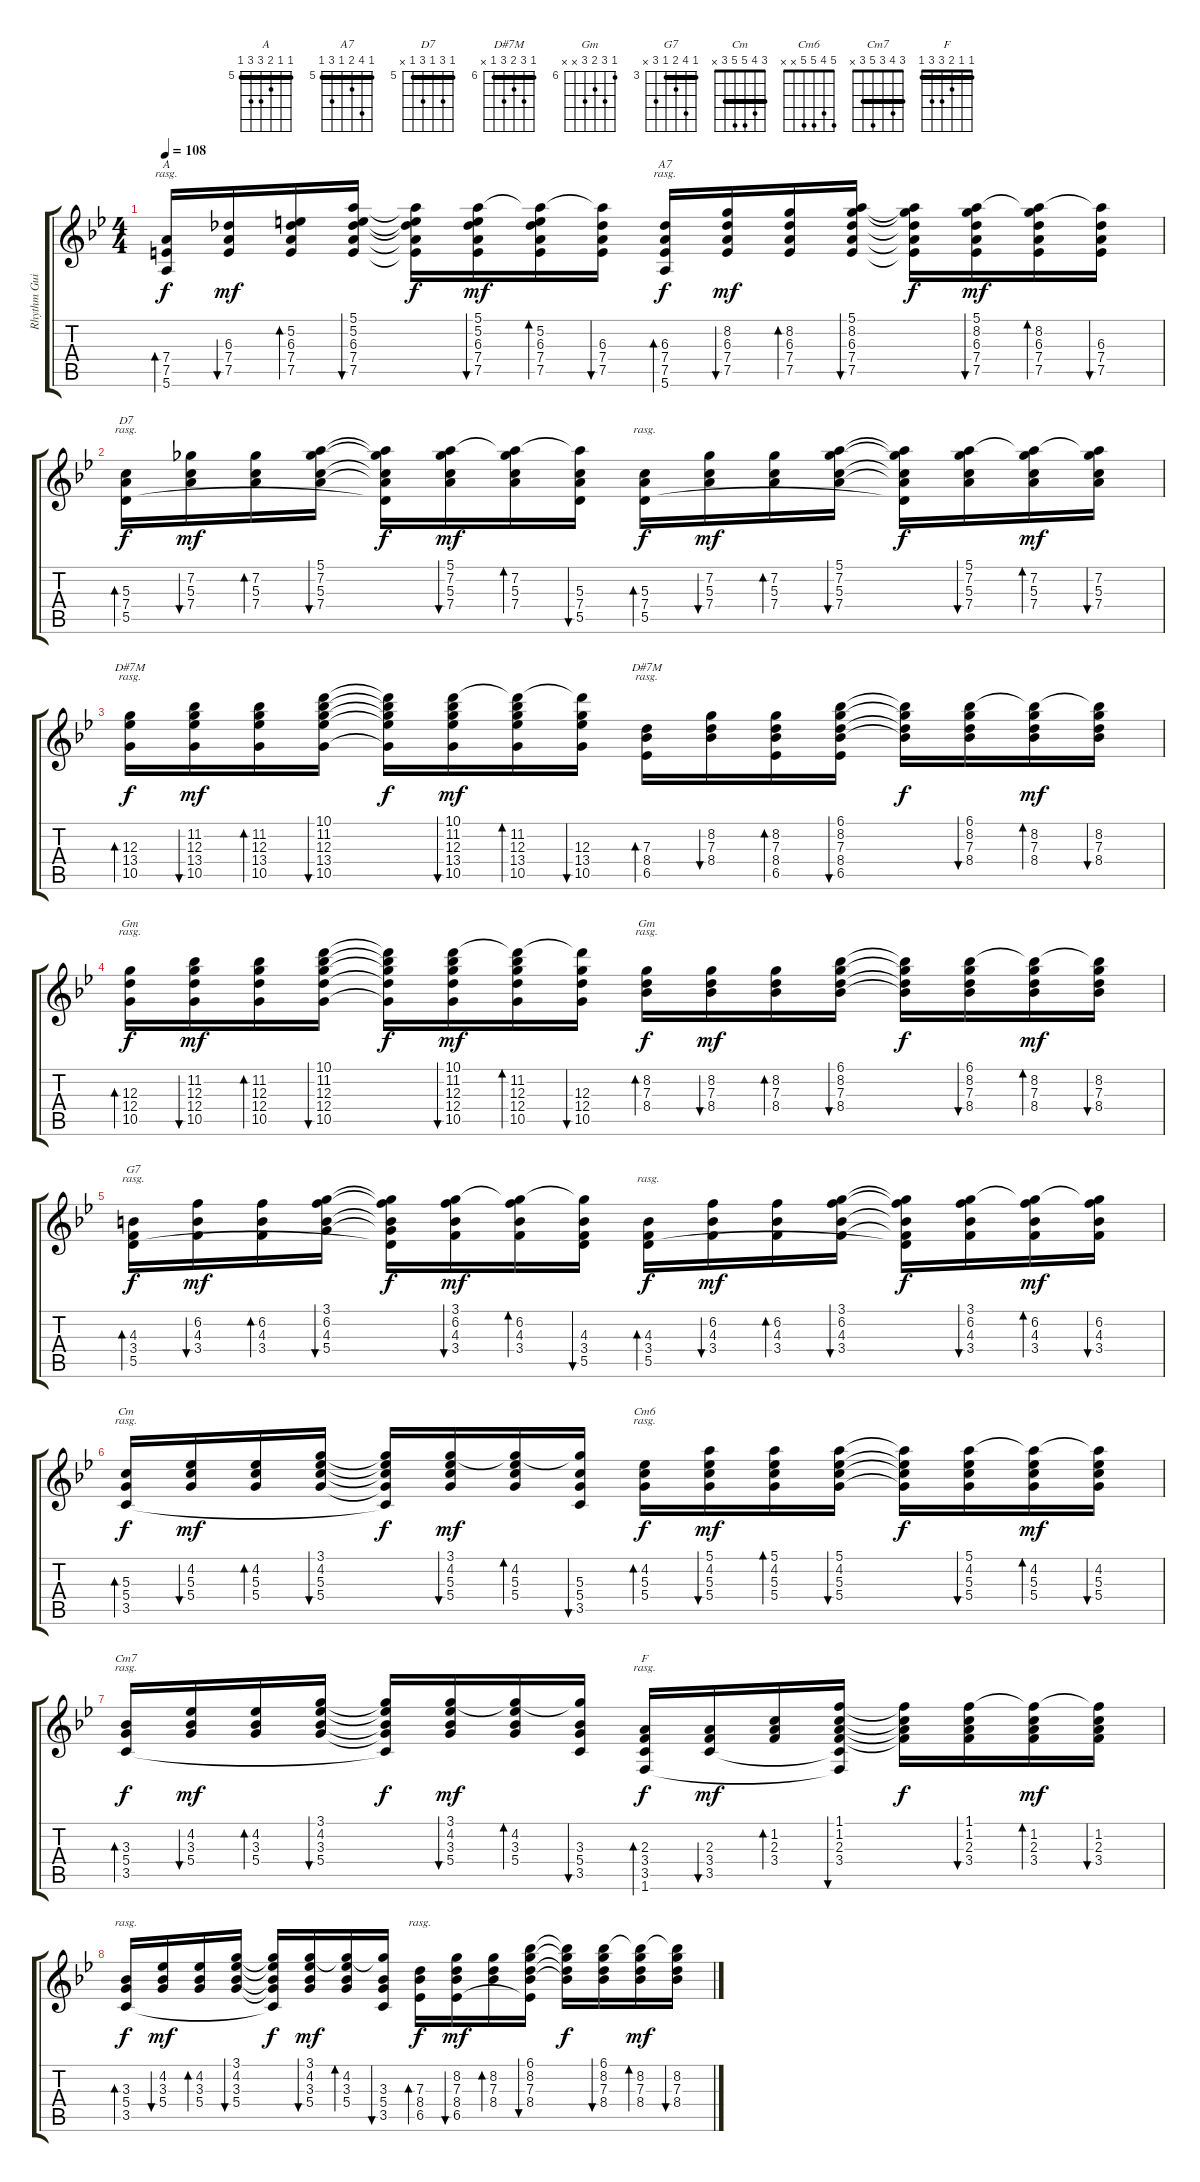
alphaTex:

\track ("Rhythm Guitar 1" "Rhythm Gui") {instrument acousticguitarnylon}
\staff {score tabs}
\tuning (E4 B3 G3 D3 A2 E2) {hide}
\chord ("A" 5 5 6 7 7 5) {firstfret 5 barre 5}
\chord ("A7" 5 8 6 5 7 5) {firstfret 5 barre 5}
\chord ("D7" 5 7 5 7 5 x) {firstfret 5 barre 5}
\chord ("D#7M" 10 11 12 13 10 x) {firstfret 10 barre 10}
\chord ("D#7M" 6 8 7 8 6 x) {firstfret 6 barre 6}
\chord ("Gm" 10 11 12 12 10 x) {firstfret 10 barre 10}
\chord ("Gm" 6 8 7 8 x x) {firstfret 6}
\chord ("G7" 3 6 4 3 5 x) {firstfret 3 barre 3}
\chord ("Cm" 3 4 5 5 3 x) {barre 3}
\chord ("Cm6" 5 4 5 5 x x)
\chord ("Cm7" 3 4 3 5 3 x) {barre 3}
\chord ("F" 1 1 2 3 3 1) {barre 1}
\ts (4 4)
\tempo 108
\clef g2
\ks gminor
(7.4 7.5 5.6).16{bd 120 ch "A" rasg ii dy f} (6.3 7.4 7.5).16{bu 30 dy mf} (5.2 6.3 7.4 7.5).16{bd 30} (5.1 5.2 6.3 7.4 7.5).16{bu 60} (5.1{t} 5.2{t} 6.3{t} 7.4{t} 7.5{t}).16{dy f} (5.1 5.2 6.3 7.4 7.5).16{bu 120 dy mf} (5.1{t} 5.2 6.3 7.4 7.5).16{bd 120} (5.1{t} 6.3 7.4 7.5).16{bu 120} (6.3 7.4 7.5 5.6).16{bd 120 ch "A7" rasg ii dy f} (8.2 6.3 7.4 7.5).16{bu 30 dy mf} (8.2 6.3 7.4 7.5).16{bd 30} (5.1 8.2 6.3 7.4 7.5).16{bu 30} (5.1{t} 8.2{t} 6.3{t} 7.4{t} 7.5{t}).16{dy f} (5.1 8.2 6.3 7.4 7.5).16{bu 30 dy mf} (5.1{t} 8.2 6.3 7.4 7.5).16{bd 30} (5.1{t} 6.3 7.4 7.5).16{bu 30} |
(5.3 7.4 5.5).16{bd 120 ch "D7" rasg ii dy f} (7.2 5.3 7.4).16{bu 30 dy mf} (7.2 5.3 7.4).16{bd 30} (5.1 7.2 5.3 7.4).16{bu 60} (5.1{t} 7.2{t} 5.3{t} 7.4{t} 5.5{t}).16{dy f} (5.1 7.2 5.3 7.4).16{bu 120 dy mf} (5.1{t} 7.2 5.3 7.4).16{bd 120} (5.1{t} 5.3 7.4 5.5).16{bu 120} (5.3 7.4 5.5).16{bd 120 rasg ii dy f} (7.2 5.3 7.4).16{bu 30 dy mf} (7.2 5.3 7.4).16{bd 30} (5.1 7.2 5.3 7.4).16{bu 30} (5.1{t} 7.2{t} 5.3{t} 7.4{t} 5.5{t}).16{dy f} (5.1 7.2 5.3 7.4).16{bu 30} (5.1{t} 7.2 5.3 7.4).16{bd 30 dy mf} (5.1{t} 7.2 5.3 7.4).16{bu 30} |
(12.3 13.4 10.5).16{bd 120 ch "D#7M" rasg ii dy f} (11.2 12.3 13.4 10.5).16{bu 30 dy mf} (11.2 12.3 13.4 10.5).16{bd 30} (10.1 11.2 12.3 13.4 10.5).16{bu 60} (10.1{t} 11.2{t} 12.3{t} 13.4{t} 10.5{t}).16{dy f} (10.1 11.2 12.3 13.4 10.5).16{bu 120 dy mf} (10.1{t} 11.2 12.3 13.4 10.5).16{bd 120} (10.1{t} 12.3 13.4 10.5).16{bu 120} (7.3 8.4 6.5).16{bd 120 ch "D#7M" rasg ii} (8.2 7.3 8.4).16{bu 30} (8.2 7.3 8.4 6.5).16{bd 30} (6.1 8.2 7.3 8.4 6.5).16{bu 30} (6.1{t} 8.2{t} 7.3{t} 8.4{t}).16{dy f} (6.1 8.2 7.3 8.4).16{bu 30} (6.1{t} 8.2 7.3 8.4).16{bd 30 dy mf} (6.1{t} 8.2 7.3 8.4).16{bu 30} |
(12.3 12.4 10.5).16{bd 120 ch "Gm" rasg ii dy f} (11.2 12.3 12.4 10.5).16{bu 30 dy mf} (11.2 12.3 12.4 10.5).16{bd 30} (10.1 11.2 12.3 12.4 10.5).16{bu 60} (10.1{t} 11.2{t} 12.3{t} 12.4{t} 10.5{t}).16{dy f} (10.1 11.2 12.3 12.4 10.5).16{bu 120 dy mf} (10.1{t} 11.2 12.3 12.4 10.5).16{bd 120} (10.1{t} 12.3 12.4 10.5).16{bu 120} (8.2 7.3 8.4).16{bd 120 ch "Gm" rasg ii dy f} (8.2 7.3 8.4).16{bu 30 dy mf} (8.2 7.3 8.4).16{bd 30} (6.1 8.2 7.3 8.4).16{bu 30} (6.1{t} 8.2{t} 7.3{t} 8.4{t}).16{dy f} (6.1 8.2 7.3 8.4).16{bu 30} (6.1{t} 8.2 7.3 8.4).16{bd 30 dy mf} (6.1{t} 8.2 7.3 8.4).16{bu 30} |
(4.3 3.4 5.5).16{bd 120 ch "G7" rasg ii dy f} (6.2 4.3 3.4).16{bu 30 dy mf} (6.2 4.3 3.4).16{bd 30} (3.1 6.2 4.3 5.4).16{bu 60} (3.1{t} 6.2{t} 4.3{t} 5.4{t} 5.5{t}).16{dy f} (3.1 6.2 4.3 3.4).16{bu 120 dy mf} (3.1{t} 6.2 4.3 3.4).16{bd 120} (3.1{t} 4.3 3.4 5.5).16{bu 120} (4.3 3.4 5.5).16{bd 120 rasg ii dy f} (6.2 4.3 3.4).16{bu 30 dy mf} (6.2 4.3 3.4).16{bd 30} (3.1 6.2 4.3 3.4).16{bu 30} (3.1{t} 6.2{t} 4.3{t} 3.4{t} 5.5{t}).16{dy f} (3.1 6.2 4.3 3.4).16{bu 30} (3.1{t} 6.2 4.3 3.4).16{bd 30 dy mf} (3.1{t} 6.2 4.3 3.4).16{bu 30} |
(5.3 5.4 3.5).16{bd 120 ch "Cm" rasg ii dy f} (4.2 5.3 5.4).16{bu 30 dy mf} (4.2 5.3 5.4).16{bd 30} (3.1 4.2 5.3 5.4).16{bu 60} (3.1{t} 4.2{t} 5.3{t} 5.4{t} 3.5{t}).16{dy f} (3.1 4.2 5.3 5.4).16{bu 120 dy mf} (3.1{t} 4.2 5.3 5.4).16{bd 120} (3.1{t} 5.3 5.4 3.5).16{bu 120} (4.2 5.3 5.4).16{bd 120 ch "Cm6" rasg ii dy f} (5.1 4.2 5.3 5.4).16{bu 30 dy mf} (5.1 4.2 5.3 5.4).16{bd 30} (5.1 4.2 5.3 5.4).16{bu 30} (5.1{t} 4.2{t} 5.3{t} 5.4{t}).16{dy f} (5.1 4.2 5.3 5.4).16{bu 30} (5.1{t} 4.2 5.3 5.4).16{bd 30 dy mf} (5.1{t} 4.2 5.3 5.4).16{bu 30} |
(3.3 5.4 3.5).16{bd 120 ch "Cm7" rasg ii dy f} (4.2 3.3 5.4).16{bu 30 dy mf} (4.2 3.3 5.4).16{bd 30} (3.1 4.2 3.3 5.4).16{bu 60} (3.1{t} 4.2{t} 3.3{t} 5.4{t} 3.5{t}).16{dy f} (3.1 4.2 3.3 5.4).16{bu 120 dy mf} (3.1{t} 4.2 3.3 5.4).16{bd 120} (3.1{t} 3.3 5.4 3.5).16{bu 120} (2.3 3.4 3.5 1.6).16{bd 120 ch "F" rasg ii dy f} (2.3 3.4 3.5).16{bu 30 dy mf} (1.2 2.3 3.4).16{bd 30} (1.1 1.2 2.3 3.4 3.5{t} 1.6{t}).16{bu 30} (1.1{t} 1.2{t} 2.3{t} 3.4{t}).16{dy f} (1.1 1.2 2.3 3.4).16{bu 30} (1.1{t} 1.2 2.3 3.4).16{bd 30 dy mf} (1.1{t} 1.2 2.3 3.4).16{bu 30} |
(3.3 5.4 3.5).16{bd 120 rasg ii dy f} (4.2 3.3 5.4).16{bu 30 dy mf} (4.2 3.3 5.4).16{bd 30} (3.1 4.2 3.3 5.4).16{bu 60} (3.1{t} 4.2{t} 3.3{t} 5.4{t} 3.5{t}).16{dy f} (3.1 4.2 3.3 5.4).16{bu 120 dy mf} (3.1{t} 4.2 3.3 5.4).16{bd 120} (3.1{t} 3.3 5.4 3.5).16{bu 120} (7.3 8.4 6.5).16{bd 120 rasg ii dy f} (8.2 7.3 8.4 6.5).16{bu 30 dy mf} (8.2 7.3 8.4).16{bd 30} (6.1 8.2 7.3 8.4 6.5{t}).16{bu 30} (6.1{t} 8.2{t} 7.3{t} 8.4{t}).16{dy f} (6.1 8.2 7.3 8.4).16{bu 30} (6.1{t} 8.2 7.3 8.4).16{bd 30 dy mf} (6.1{t} 8.2 7.3 8.4).16{bu 30}
